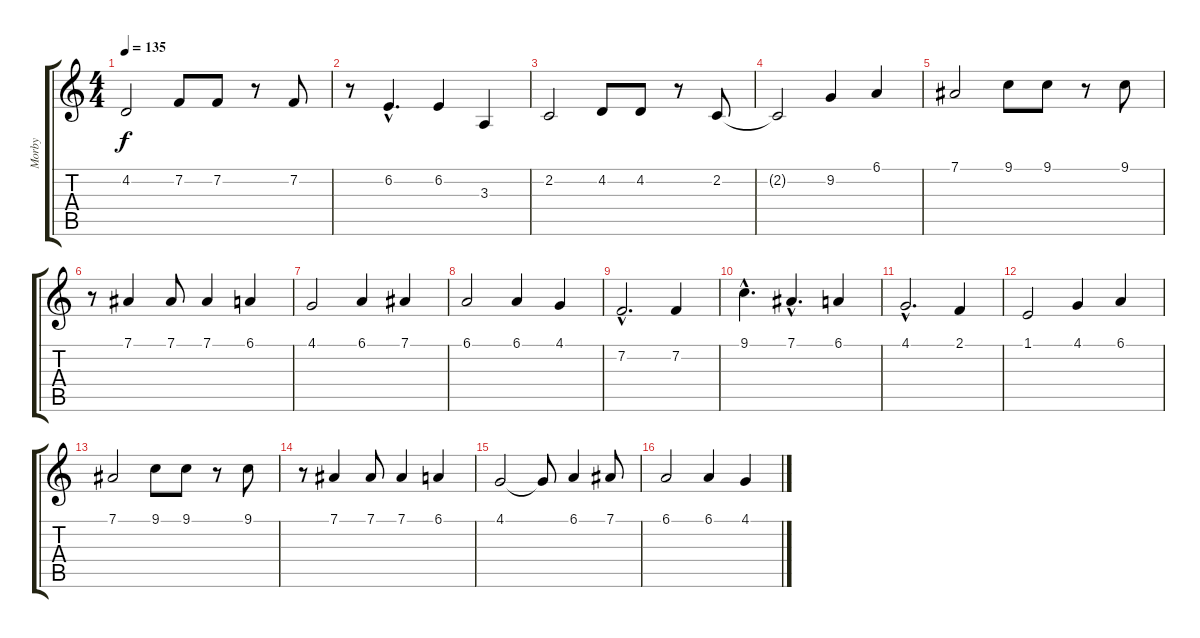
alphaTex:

\track ("Morby" "Morby") {instrument violin}
\staff {score tabs}
\tuning (Eb4 Bb3 Gb3 Db3 Ab2 Eb2) {hide}
\ts (4 4)
\tempo 135
\clef g2
\ks c
4.2.2{dy f} 7.2.8 7.2.8 r.8 7.2.8 |
r.8 6.2{hac}.4{d} 6.2.4 3.3.4 |
2.2.2 4.2.8 4.2.8 r.8 2.2.8 |
2.2{t}.2 9.2.4 6.1.4 |
7.1.2 9.1.8 9.1.8 r.8 9.1.8 |
r.8 7.1.4 7.1.8 7.1.4 6.1.4 |
4.1.2 6.1.4 7.1.4 |
6.1.2 6.1.4 4.1.4 |
7.2{hac}.2{d} 7.2.4 |
9.1{hac}.4{d} 7.1{hac}.4{d} 6.1.4 |
4.1{hac}.2{d} 2.1.4 |
1.1.2 4.1.4 6.1.4 |
7.1.2 9.1.8 9.1.8 r.8 9.1.8 |
r.8 7.1.4 7.1.8 7.1.4 6.1.4 |
4.1.2 4.1{t}.8 6.1.4 7.1.8 |
6.1.2 6.1.4 4.1.4
